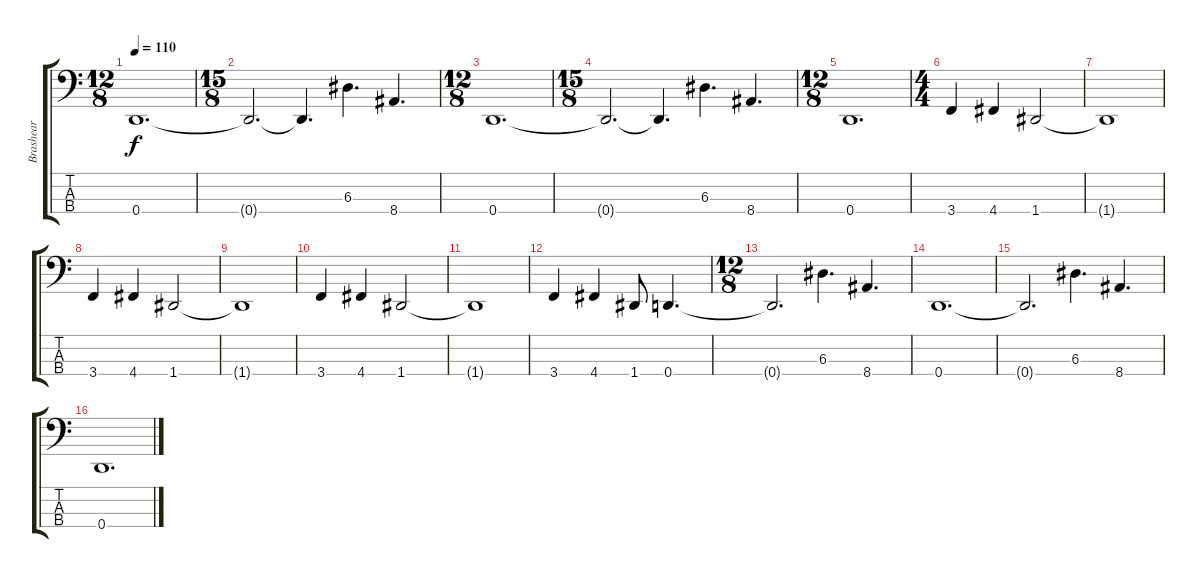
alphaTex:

\track ("Brashear" "Brashear") {instrument electricbassfinger}
\staff {score tabs}
\tuning (G2 D2 A1 D1) {hide}
\ts (12 8)
\tempo 110
\clef f4
\ks c
0.4.1{d dy f} |
\ts (15 8)
0.4{t}.2{d} 0.4{t}.4{d} 6.3.4{d} 8.4.4{d} |
\ts (12 8)
0.4.1{d} |
\ts (15 8)
0.4{t}.2{d} 0.4{t}.4{d} 6.3.4{d} 8.4.4{d} |
\ts (12 8)
0.4.1{d} |
\ts (4 4)
3.4.4 4.4.4 1.4.2 |
1.4{t}.1 |
3.4.4 4.4.4 1.4.2 |
1.4{t}.1 |
3.4.4 4.4.4 1.4.2 |
1.4{t}.1 |
3.4.4 4.4.4 1.4.8 0.4.4{d} |
\ts (12 8)
0.4{t}.2{d} 6.3.4{d} 8.4.4{d} |
0.4.1{d} |
0.4{t}.2{d} 6.3.4{d} 8.4.4{d} |
0.4.1{d}
